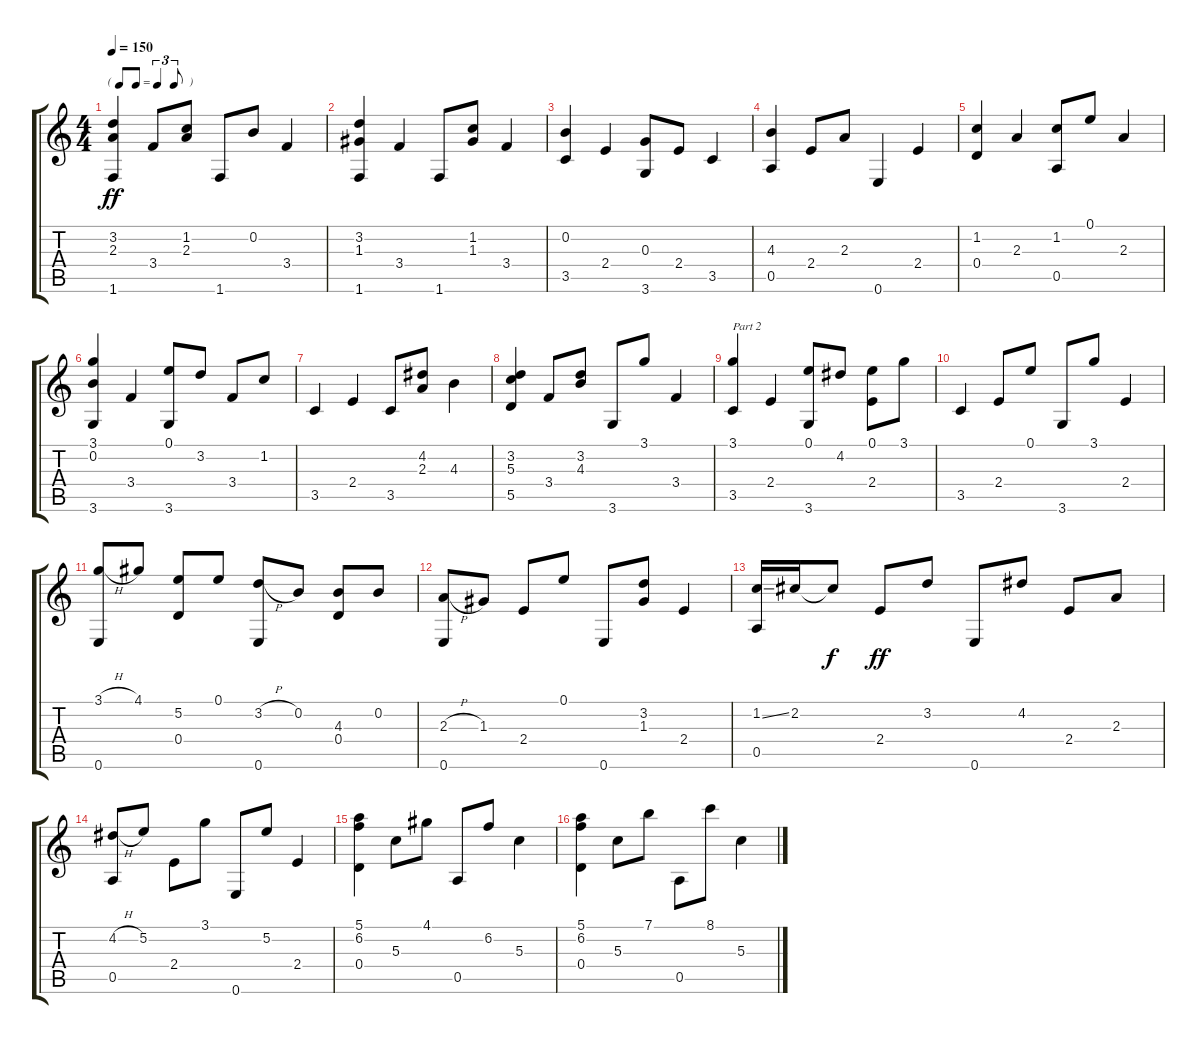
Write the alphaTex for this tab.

\track "" {instrument acousticguitarnylon}
\staff {score tabs}
\tuning (E4 B3 G3 D3 A2 E2) {hide}
\ts (4 4)
\tf triplet8th
\tempo 150
\clef g2
\ks c
(3.2 2.3 1.6).4{dy ff} 3.4.8 (1.2 2.3).8 1.6.8 0.2.8 3.4.4 |
(3.2 1.3 1.6).4 3.4.4 1.6.8 (1.2 1.3).8 3.4.4 |
(0.2 3.5).4 2.4.4 (0.3 3.6).8 2.4.8 3.5.4 |
(4.3 0.5).4 2.4.8 2.3.8 0.6.4 2.4.4 |
(1.2 0.4).4 2.3.4 (1.2 0.5).8 0.1.8 2.3.4 |
(3.1 0.2 3.6).4 3.4.4 (0.1 3.6).8 3.2.8 3.4.8 1.2.8 |
3.5.4 2.4.4 3.5.8 (4.2 2.3).8 4.3.4 |
(3.2 5.3 5.5).4 3.4.8 (3.2 4.3).8 3.6.8 3.1.8 3.4.4 |
(3.1 3.5).4{txt "Part 2"} 2.4.4 (0.1 3.6).8 4.2.8 (0.1 2.4).8 3.1.8 |
3.5.4 2.4.8 0.1.8 3.6.8 3.1.8 2.4.4 |
(3.1{h} 0.6).8 4.1.8 (5.2 0.4).8 0.1.8 (3.2{h} 0.6).8 0.2.8 (4.3 0.4).8 0.2.8 |
(2.3{h} 0.6).8 1.3.8 2.4.8 0.1.8 0.6.8 (3.2 1.3).8 2.4.4 |
(1.2{ss} 0.5).16 2.2.16 2.2{t}.8{dy f} 2.4.8{dy ff} 3.2.8 0.6.8 4.2.8 2.4.8 2.3.8 |
(4.2{h} 0.5).8 5.2.8 2.4.8 3.1.8 0.6.8 5.2.8 2.4.4 |
(5.1 6.2 0.4).4 5.3.8 4.1.8 0.5.8 6.2.8 5.3.4 |
(5.1 6.2 0.4).4 5.3.8 7.1.8 0.5.8 8.1.8 5.3.4
